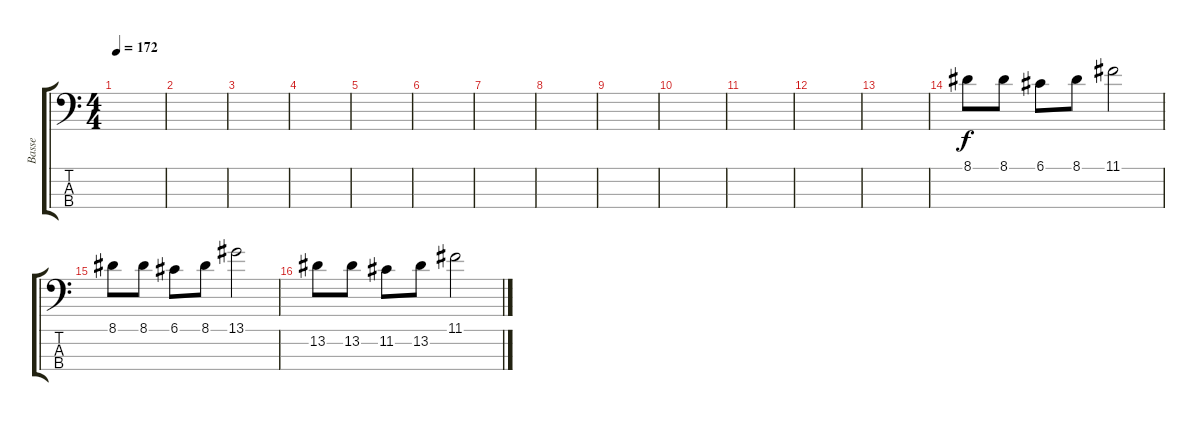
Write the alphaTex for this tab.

\track ("Basse" "Basse") {instrument electricbassfinger}
\staff {score tabs}
\tuning (G2 D2 A1 E1) {hide}
\ts (4 4)
\tempo 172
\clef f4
\ks c
|
|
|
|
|
|
|
|
|
|
|
|
|
8.1.8 8.1.8 6.1.8 8.1.8 11.1.2 |
8.1.8 8.1.8 6.1.8 8.1.8 13.1.2 |
13.2.8 13.2.8 11.2.8 13.2.8 11.1.2
